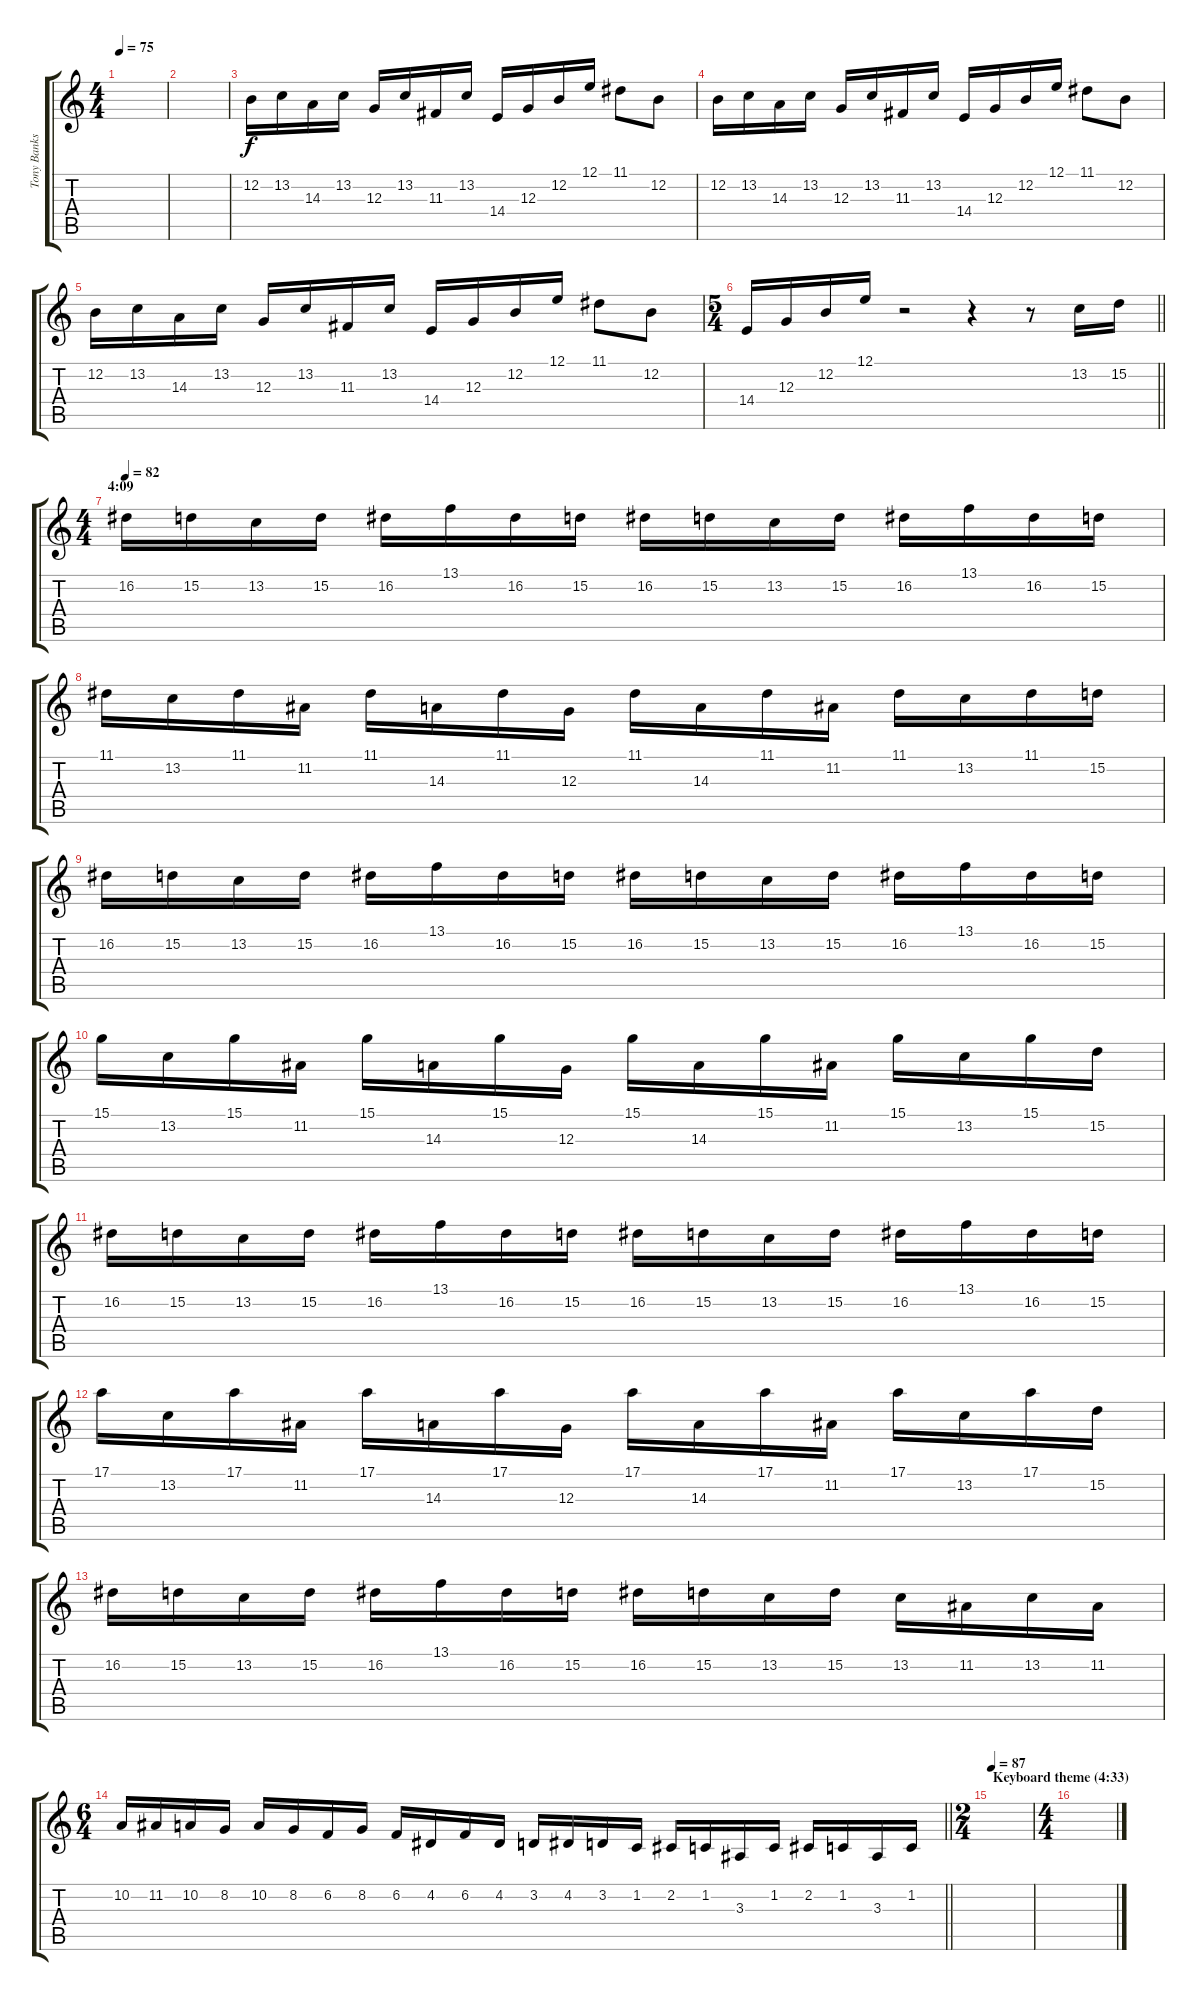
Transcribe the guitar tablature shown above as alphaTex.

\track ("Tony Banks (piano right hand)" "Tony Banks") {instrument acousticgrandpiano}
\staff {score tabs}
\tuning (E4 B3 G3 D3 A2 E2) {hide}
\ts (4 4)
\tempo 75
\clef g2
\ks c
|
|
12.2.16 13.2.16 14.3.16 13.2.16 12.3.16 13.2.16 11.3.16 13.2.16 14.4.16 12.3.16 12.2.16 12.1.16 11.1.8 12.2.8 |
12.2.16 13.2.16 14.3.16 13.2.16 12.3.16 13.2.16 11.3.16 13.2.16 14.4.16 12.3.16 12.2.16 12.1.16 11.1.8 12.2.8 |
12.2.16 13.2.16 14.3.16 13.2.16 12.3.16 13.2.16 11.3.16 13.2.16 14.4.16 12.3.16 12.2.16 12.1.16 11.1.8 12.2.8 |
\ts (5 4)
\barLineRight lightlight
14.4.16 12.3.16 12.2.16 12.1.16 r.2 r.4 r.8 13.2.16 15.2.16 |
\ts (4 4)
\section ("" "4:09")
\tempo 82
16.2.16 15.2.16 13.2.16 15.2.16 16.2.16 13.1.16 16.2.16 15.2.16 16.2.16 15.2.16 13.2.16 15.2.16 16.2.16 13.1.16 16.2.16 15.2.16 |
11.1.16 13.2.16 11.1.16 11.2.16 11.1.16 14.3.16 11.1.16 12.3.16 11.1.16 14.3.16 11.1.16 11.2.16 11.1.16 13.2.16 11.1.16 15.2.16 |
16.2.16 15.2.16 13.2.16 15.2.16 16.2.16 13.1.16 16.2.16 15.2.16 16.2.16 15.2.16 13.2.16 15.2.16 16.2.16 13.1.16 16.2.16 15.2.16 |
15.1.16 13.2.16 15.1.16 11.2.16 15.1.16 14.3.16 15.1.16 12.3.16 15.1.16 14.3.16 15.1.16 11.2.16 15.1.16 13.2.16 15.1.16 15.2.16 |
16.2.16 15.2.16 13.2.16 15.2.16 16.2.16 13.1.16 16.2.16 15.2.16 16.2.16 15.2.16 13.2.16 15.2.16 16.2.16 13.1.16 16.2.16 15.2.16 |
17.1.16 13.2.16 17.1.16 11.2.16 17.1.16 14.3.16 17.1.16 12.3.16 17.1.16 14.3.16 17.1.16 11.2.16 17.1.16 13.2.16 17.1.16 15.2.16 |
16.2.16 15.2.16 13.2.16 15.2.16 16.2.16 13.1.16 16.2.16 15.2.16 16.2.16 15.2.16 13.2.16 15.2.16 13.2.16 11.2.16 13.2.16 11.2.16 |
\ts (6 4)
\barLineRight lightlight
10.2.16 11.2.16 10.2.16 8.2.16 10.2.16 8.2.16 6.2.16 8.2.16 6.2.16 4.2.16 6.2.16 4.2.16 3.2.16 4.2.16 3.2.16 1.2.16 2.2.16 1.2.16 3.3.16 1.2.16 2.2.16 1.2.16 3.3.16 1.2.16 |
\ts (2 4)
\section ("" "Keyboard theme (4:33)")
\tempo 87
|
\ts (4 4)
